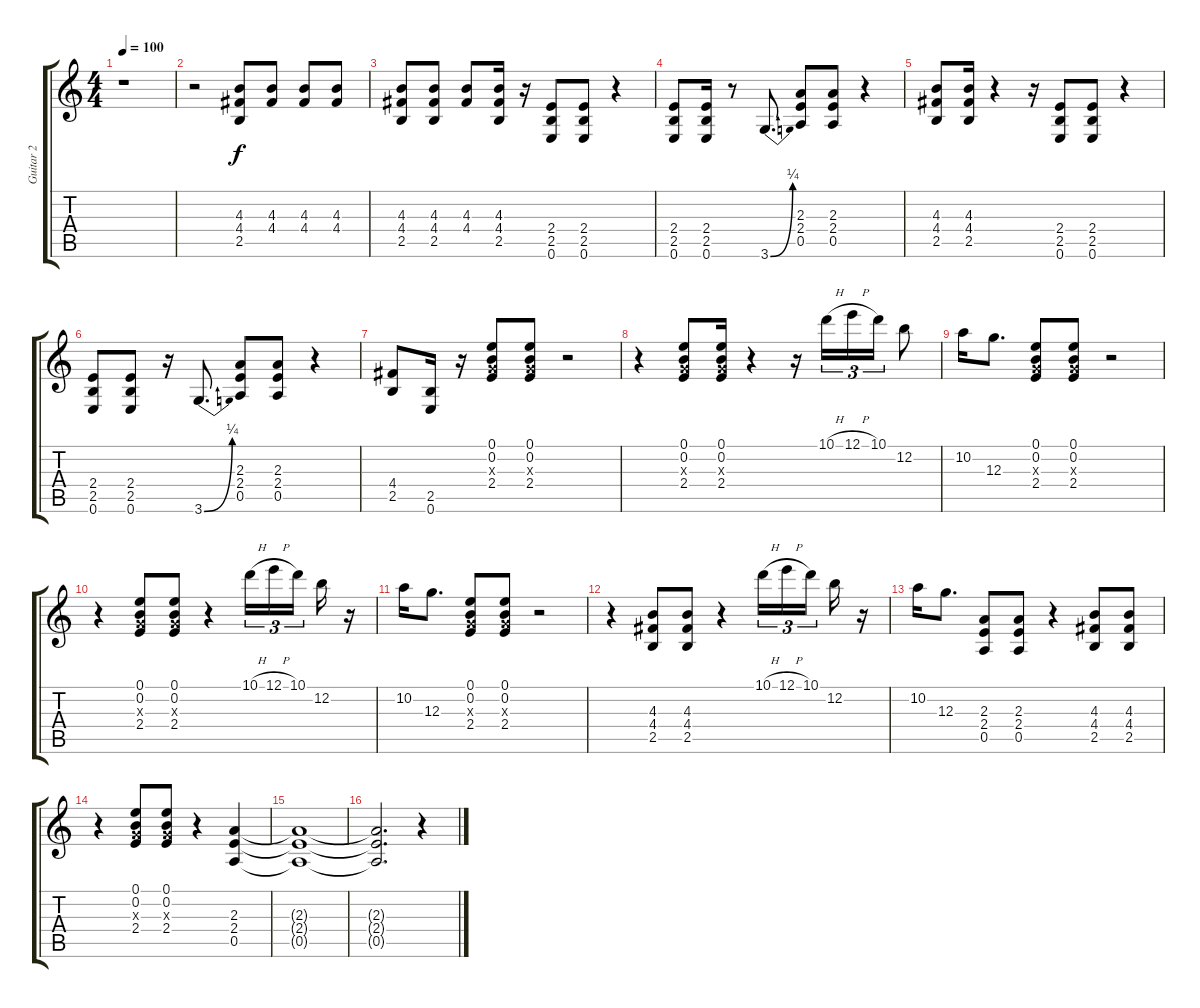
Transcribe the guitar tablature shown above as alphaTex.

\track ("Guitar 2" "Guitar 2") {instrument overdrivenguitar}
\staff {score tabs}
\tuning (E4 B3 G3 D3 A2 E2) {hide}
\ts (4 4)
\tempo 100
\clef g2
\ks c
r.1{dy f} |
r.2 (4.3 4.4 2.5).8 (4.3 4.4).8 (4.3 4.4).8 (4.3 4.4).8 |
(4.3 4.4 2.5).8 (4.3 4.4 2.5).8 (4.3 4.4).8 (4.3 4.4 2.5).16 r.16 (2.4 2.5 0.6).8 (2.4 2.5 0.6).8 r.4 |
(2.4 2.5 0.6).8 (2.4 2.5 0.6).16 r.8 3.6{be (bend 0 0 60 1)}.8{d} (2.3 2.4 0.5).8 (2.3 2.4 0.5).8 r.4 |
(4.3 4.4 2.5).8 (4.3 4.4 2.5).16 r.4 r.16 (2.4 2.5 0.6).8 (2.4 2.5 0.6).8 r.4 |
(2.4 2.5 0.6).8 (2.4 2.5 0.6).8 r.16 3.6{be (bend 0 0 60 1)}.8{d} (2.3 2.4 0.5).8 (2.3 2.4 0.5).8 r.4 |
(4.4 2.5).8 (2.5 0.6).16 r.16 (0.1 0.2 0.3{x} 2.4).8 (0.1 0.2 0.3{x} 2.4).8 r.2 |
r.4 (0.1 0.2 0.3{x} 2.4).8 (0.1 0.2 0.3{x} 2.4).16 r.4 r.16 10.1{h}.16{tu (3 2)} 12.1{h}.16{tu (3 2)} 10.1.16{tu (3 2)} 12.2.8 |
10.2.16 12.3.8{d} (0.1 0.2 0.3{x} 2.4).8 (0.1 0.2 0.3{x} 2.4).8 r.2 |
r.4 (0.1 0.2 0.3{x} 2.4).8 (0.1 0.2 0.3{x} 2.4).8 r.4 10.1{h}.16{tu (3 2)} 12.1{h}.16{tu (3 2)} 10.1.16{tu (3 2) beam splitsecondary} 12.2.16 r.16 |
10.2.16 12.3.8{d} (0.1 0.2 0.3{x} 2.4).8 (0.1 0.2 0.3{x} 2.4).8 r.2 |
r.4{txt ""} (4.3 4.4 2.5).8 (4.3 4.4 2.5).8 r.4 10.1{h}.16{tu (3 2)} 12.1{h}.16{tu (3 2)} 10.1.16{tu (3 2) beam splitsecondary} 12.2.16 r.16 |
10.2.16 12.3.8{d} (2.3 2.4 0.5).8 (2.3 2.4 0.5).8 r.4 (4.3 4.4 2.5).8 (4.3 4.4 2.5).8 |
r.4 (0.1 0.2 0.3{x} 2.4).8 (0.1 0.2 0.3{x} 2.4).8 r.4 (2.3 2.4 0.5).4 |
(2.3{t} 2.4{t} 0.5{t}).1 |
(2.3{t} 2.4{t} 0.5{t}).2{d} r.4
